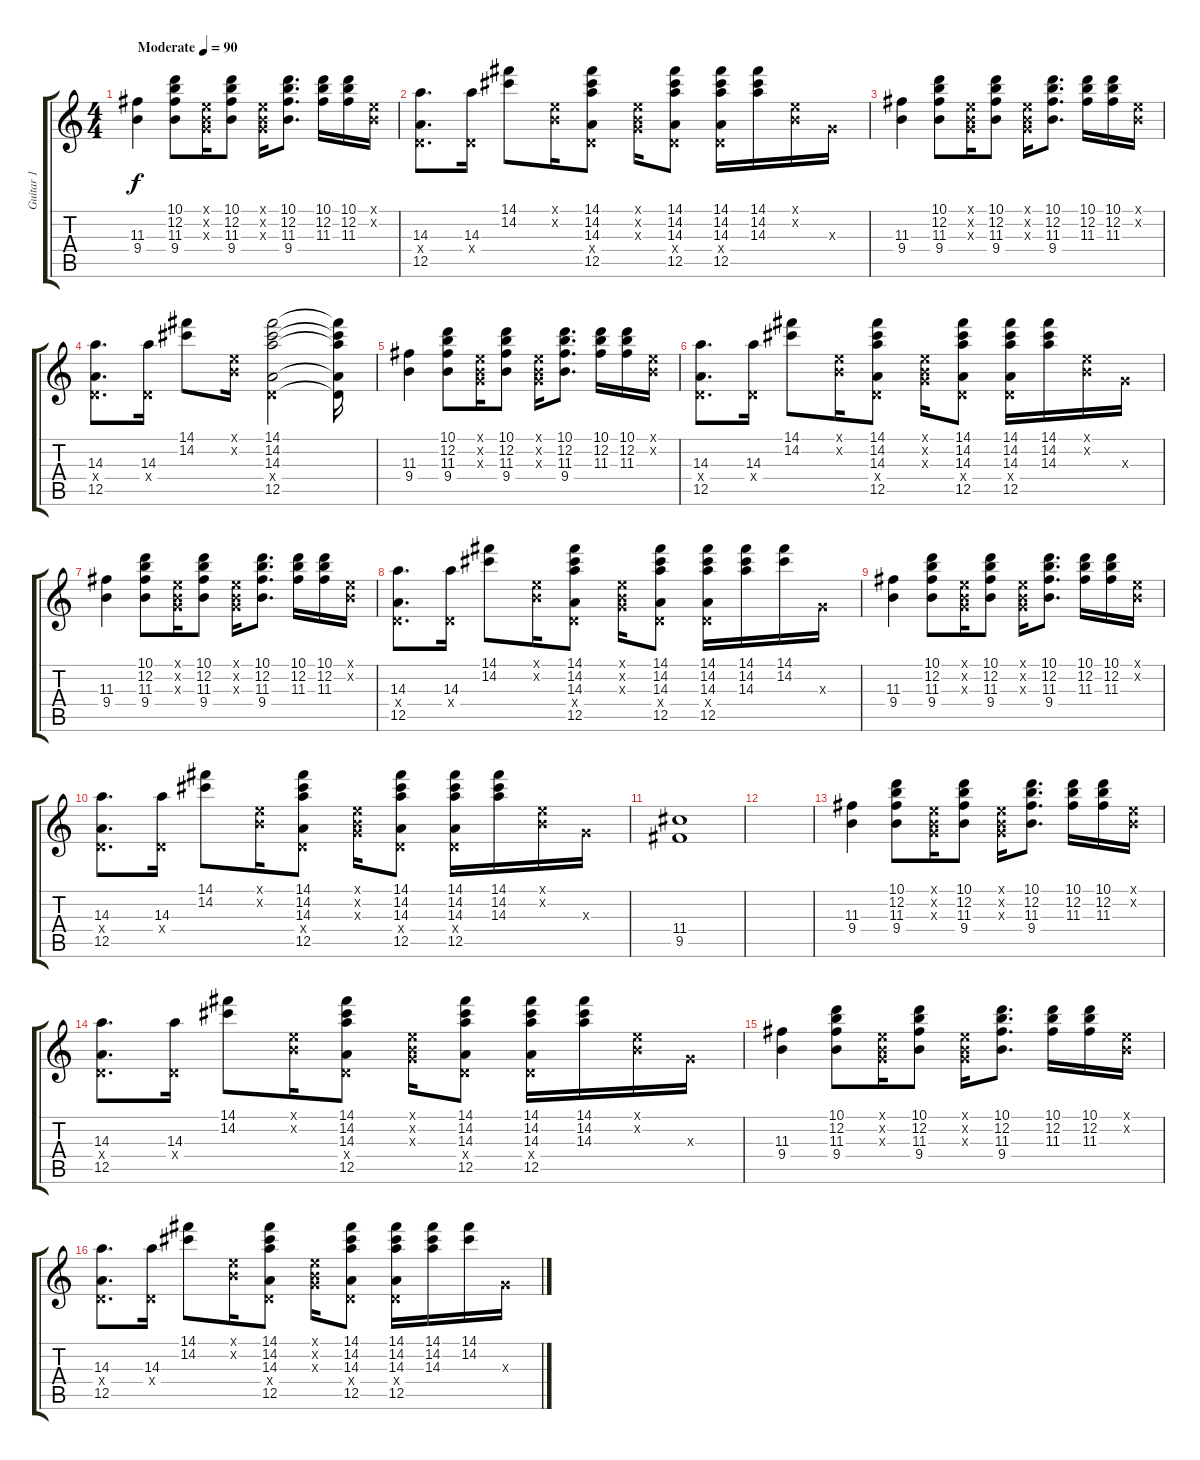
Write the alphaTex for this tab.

\track ("Guitar 1" "Guitar 1") {instrument electricguitarclean}
\staff {score tabs}
\tuning (E4 B3 G3 D3 A2 E2) {hide}
\ts (4 4)
\tempo (90 "Moderate")
\clef g2
\ks c
(11.3 9.4).4{dy f instrument electricguitarclean} (10.1 12.2 11.3 9.4).8 (0.1{x} 0.2{x} 0.3{x}).16 (10.1 12.2 11.3 9.4).8 (0.1{x} 0.2{x} 0.3{x}).16 (10.1 12.2 11.3 9.4).8{d} (10.1 12.2 11.3).16 (10.1 12.2 11.3).16 (0.1{x} 0.2{x}).16 |
(14.3 0.4{x} 12.5).8{d} (14.3 0.4{x}).16 (14.1 14.2).8 (0.1{x} 0.2{x}).16 (14.1 14.2 14.3 0.4{x} 12.5).8 (0.1{x} 0.2{x} 0.3{x}).16 (14.1 14.2 14.3 0.4{x} 12.5).8 (14.1 14.2 14.3 0.4{x} 12.5).16 (14.1 14.2 14.3).16 (0.1{x} 0.2{x}).16 0.3{x}.16 |
(11.3 9.4).4 (10.1 12.2 11.3 9.4).8 (0.1{x} 0.2{x} 0.3{x}).16 (10.1 12.2 11.3 9.4).8 (0.1{x} 0.2{x} 0.3{x}).16 (10.1 12.2 11.3 9.4).8{d} (10.1 12.2 11.3).16 (10.1 12.2 11.3).16 (0.1{x} 0.2{x}).16 |
(14.3 0.4{x} 12.5).8{d} (14.3 0.4{x}).16 (14.1 14.2).8 (0.1{x} 0.2{x}).16 (14.1 14.2 14.3 0.4{x} 12.5).2 (14.1{t} 14.2{t} 14.3{t} 0.4{t} 12.5{t}).16 |
(11.3 9.4).4 (10.1 12.2 11.3 9.4).8 (0.1{x} 0.2{x} 0.3{x}).16 (10.1 12.2 11.3 9.4).8 (0.1{x} 0.2{x} 0.3{x}).16 (10.1 12.2 11.3 9.4).8{d} (10.1 12.2 11.3).16 (10.1 12.2 11.3).16 (0.1{x} 0.2{x}).16 |
(14.3 0.4{x} 12.5).8{d} (14.3 0.4{x}).16 (14.1 14.2).8 (0.1{x} 0.2{x}).16 (14.1 14.2 14.3 0.4{x} 12.5).8 (0.1{x} 0.2{x} 0.3{x}).16 (14.1 14.2 14.3 0.4{x} 12.5).8 (14.1 14.2 14.3 0.4{x} 12.5).16 (14.1 14.2 14.3).16 (0.1{x} 0.2{x}).16 0.3{x}.16 |
(11.3 9.4).4 (10.1 12.2 11.3 9.4).8 (0.1{x} 0.2{x} 0.3{x}).16 (10.1 12.2 11.3 9.4).8 (0.1{x} 0.2{x} 0.3{x}).16 (10.1 12.2 11.3 9.4).8{d} (10.1 12.2 11.3).16 (10.1 12.2 11.3).16 (0.1{x} 0.2{x}).16 |
(14.3 0.4{x} 12.5).8{d} (14.3 0.4{x}).16 (14.1 14.2).8 (0.1{x} 0.2{x}).16 (14.1 14.2 14.3 0.4{x} 12.5).8 (0.1{x} 0.2{x} 0.3{x}).16 (14.1 14.2 14.3 0.4{x} 12.5).8 (14.1 14.2 14.3 0.4{x} 12.5).16 (14.1 14.2 14.3).16 (14.1 14.2).16 0.3{x}.16 |
(11.3 9.4).4 (10.1 12.2 11.3 9.4).8 (0.1{x} 0.2{x} 0.3{x}).16 (10.1 12.2 11.3 9.4).8 (0.1{x} 0.2{x} 0.3{x}).16 (10.1 12.2 11.3 9.4).8{d} (10.1 12.2 11.3).16 (10.1 12.2 11.3).16 (0.1{x} 0.2{x}).16 |
(14.3 0.4{x} 12.5).8{d} (14.3 0.4{x}).16 (14.1 14.2).8 (0.1{x} 0.2{x}).16 (14.1 14.2 14.3 0.4{x} 12.5).8 (0.1{x} 0.2{x} 0.3{x}).16 (14.1 14.2 14.3 0.4{x} 12.5).8 (14.1 14.2 14.3 0.4{x} 12.5).16 (14.1 14.2 14.3).16 (0.1{x} 0.2{x}).16 0.3{x}.16 |
(11.4 9.5).1 |
|
(11.3 9.4).4 (10.1 12.2 11.3 9.4).8 (0.1{x} 0.2{x} 0.3{x}).16 (10.1 12.2 11.3 9.4).8 (0.1{x} 0.2{x} 0.3{x}).16 (10.1 12.2 11.3 9.4).8{d} (10.1 12.2 11.3).16 (10.1 12.2 11.3).16 (0.1{x} 0.2{x}).16 |
(14.3 0.4{x} 12.5).8{d} (14.3 0.4{x}).16 (14.1 14.2).8 (0.1{x} 0.2{x}).16 (14.1 14.2 14.3 0.4{x} 12.5).8 (0.1{x} 0.2{x} 0.3{x}).16 (14.1 14.2 14.3 0.4{x} 12.5).8 (14.1 14.2 14.3 0.4{x} 12.5).16 (14.1 14.2 14.3).16 (0.1{x} 0.2{x}).16 0.3{x}.16 |
(11.3 9.4).4 (10.1 12.2 11.3 9.4).8 (0.1{x} 0.2{x} 0.3{x}).16 (10.1 12.2 11.3 9.4).8 (0.1{x} 0.2{x} 0.3{x}).16 (10.1 12.2 11.3 9.4).8{d} (10.1 12.2 11.3).16 (10.1 12.2 11.3).16 (0.1{x} 0.2{x}).16 |
(14.3 0.4{x} 12.5).8{d} (14.3 0.4{x}).16 (14.1 14.2).8 (0.1{x} 0.2{x}).16 (14.1 14.2 14.3 0.4{x} 12.5).8 (0.1{x} 0.2{x} 0.3{x}).16 (14.1 14.2 14.3 0.4{x} 12.5).8 (14.1 14.2 14.3 0.4{x} 12.5).16 (14.1 14.2 14.3).16 (14.1 14.2).16 0.3{x}.16
